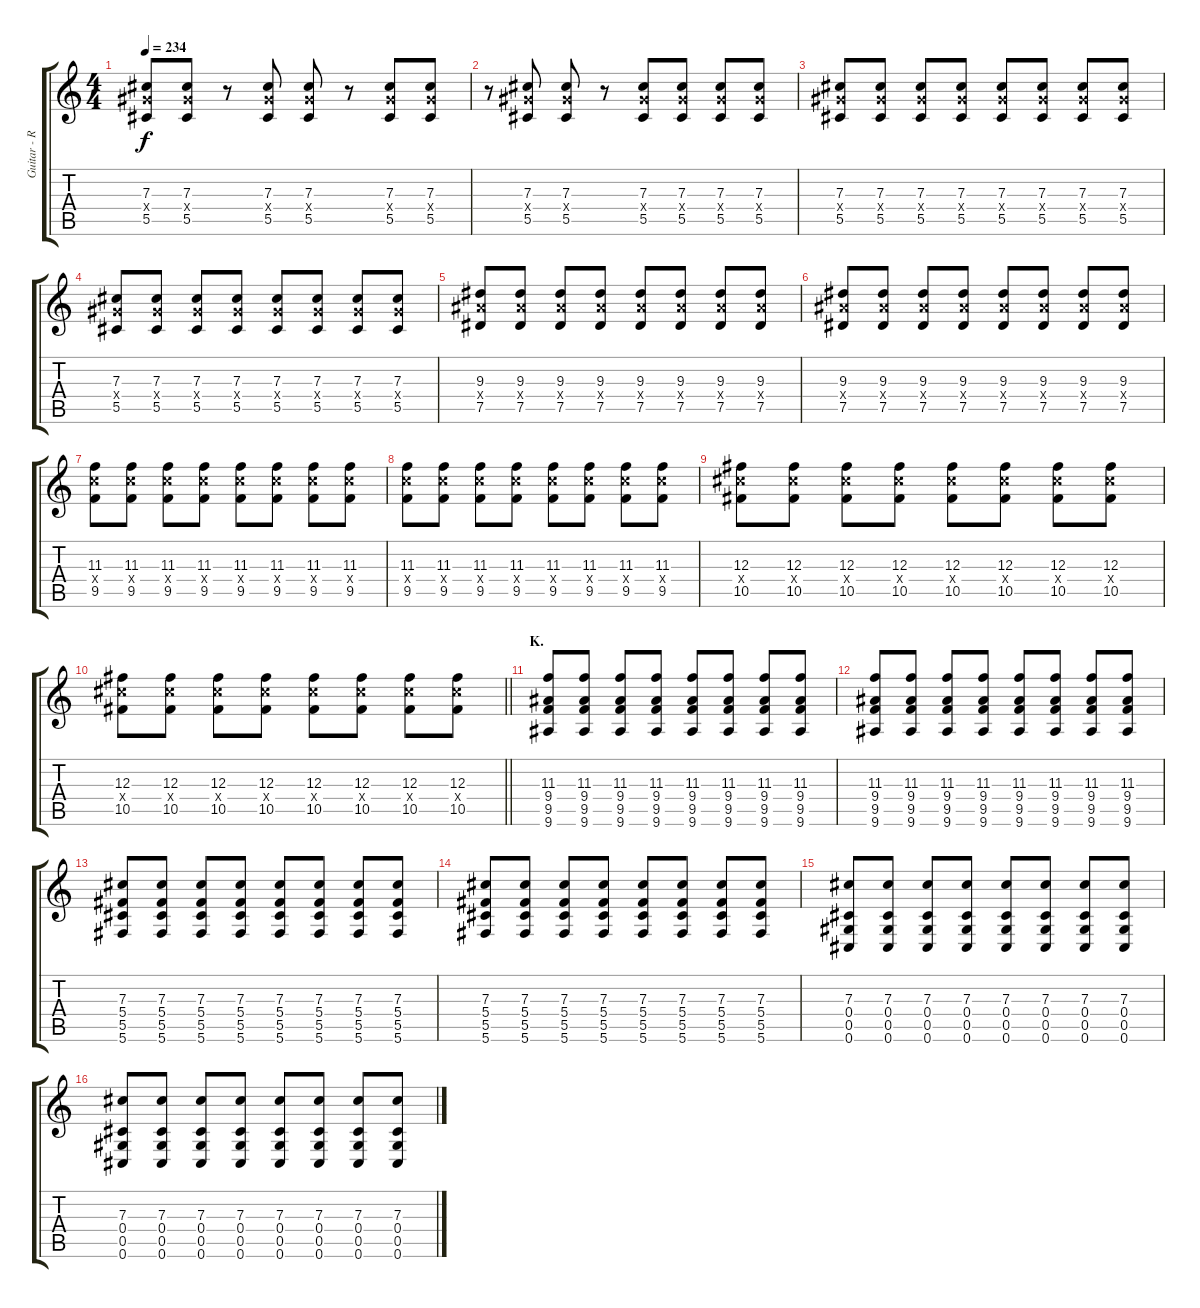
\track ("Guitar - Right" "Guitar - R") {instrument distortionguitar}
\staff {score tabs}
\tuning (Eb4 Bb3 Gb3 Db3 Ab2 Db2) {hide}
\ts (4 4)
\tempo 234
\clef g2
\ks c
(7.3 7.4{x} 5.5).8{dy f} (7.3 7.4{x} 5.5).8 r.8 (7.3 7.4{x} 5.5).8 (7.3 7.4{x} 5.5).8 r.8 (7.3 7.4{x} 5.5).8 (7.3 7.4{x} 5.5).8 |
r.8 (7.3 7.4{x} 5.5).8 (7.3 7.4{x} 5.5).8 r.8 (7.3 7.4{x} 5.5).8 (7.3 7.4{x} 5.5).8 (7.3 7.4{x} 5.5).8 (7.3 7.4{x} 5.5).8 |
(7.3 7.4{x} 5.5).8 (7.3 7.4{x} 5.5).8 (7.3 7.4{x} 5.5).8 (7.3 7.4{x} 5.5).8 (7.3 7.4{x} 5.5).8 (7.3 7.4{x} 5.5).8 (7.3 7.4{x} 5.5).8 (7.3 7.4{x} 5.5).8 |
(7.3 7.4{x} 5.5).8 (7.3 7.4{x} 5.5).8 (7.3 7.4{x} 5.5).8 (7.3 7.4{x} 5.5).8 (7.3 7.4{x} 5.5).8 (7.3 7.4{x} 5.5).8 (7.3 7.4{x} 5.5).8 (7.3 7.4{x} 5.5).8 |
(9.3 9.4{x} 7.5).8 (9.3 9.4{x} 7.5).8 (9.3 9.4{x} 7.5).8 (9.3 9.4{x} 7.5).8 (9.3 9.4{x} 7.5).8 (9.3 9.4{x} 7.5).8 (9.3 9.4{x} 7.5).8 (9.3 9.4{x} 7.5).8 |
(9.3 9.4{x} 7.5).8 (9.3 9.4{x} 7.5).8 (9.3 9.4{x} 7.5).8 (9.3 9.4{x} 7.5).8 (9.3 9.4{x} 7.5).8 (9.3 9.4{x} 7.5).8 (9.3 9.4{x} 7.5).8 (9.3 9.4{x} 7.5).8 |
(11.3 11.4{x} 9.5).8 (11.3 11.4{x} 9.5).8 (11.3 11.4{x} 9.5).8 (11.3 11.4{x} 9.5).8 (11.3 11.4{x} 9.5).8 (11.3 11.4{x} 9.5).8 (11.3 11.4{x} 9.5).8 (11.3 11.4{x} 9.5).8 |
(11.3 11.4{x} 9.5).8 (11.3 11.4{x} 9.5).8 (11.3 11.4{x} 9.5).8 (11.3 11.4{x} 9.5).8 (11.3 11.4{x} 9.5).8 (11.3 11.4{x} 9.5).8 (11.3 11.4{x} 9.5).8 (11.3 11.4{x} 9.5).8 |
(12.3 12.4{x} 10.5).8 (12.3 12.4{x} 10.5).8 (12.3 12.4{x} 10.5).8 (12.3 12.4{x} 10.5).8 (12.3 12.4{x} 10.5).8 (12.3 12.4{x} 10.5).8 (12.3 12.4{x} 10.5).8 (12.3 12.4{x} 10.5).8 |
\barLineRight lightlight
(12.3 12.4{x} 10.5).8 (12.3 12.4{x} 10.5).8 (12.3 12.4{x} 10.5).8 (12.3 12.4{x} 10.5).8 (12.3 12.4{x} 10.5).8 (12.3 12.4{x} 10.5).8 (12.3 12.4{x} 10.5).8 (12.3 12.4{x} 10.5).8 |
\section ("" "K.")
(11.3 9.4 9.5 9.6).8 (11.3 9.4 9.5 9.6).8 (11.3 9.4 9.5 9.6).8 (11.3 9.4 9.5 9.6).8 (11.3 9.4 9.5 9.6).8 (11.3 9.4 9.5 9.6).8 (11.3 9.4 9.5 9.6).8 (11.3 9.4 9.5 9.6).8 |
(11.3 9.4 9.5 9.6).8 (11.3 9.4 9.5 9.6).8 (11.3 9.4 9.5 9.6).8 (11.3 9.4 9.5 9.6).8 (11.3 9.4 9.5 9.6).8 (11.3 9.4 9.5 9.6).8 (11.3 9.4 9.5 9.6).8 (11.3 9.4 9.5 9.6).8 |
(7.3 5.4 5.5 5.6).8 (7.3 5.4 5.5 5.6).8 (7.3 5.4 5.5 5.6).8 (7.3 5.4 5.5 5.6).8 (7.3 5.4 5.5 5.6).8 (7.3 5.4 5.5 5.6).8 (7.3 5.4 5.5 5.6).8 (7.3 5.4 5.5 5.6).8 |
(7.3 5.4 5.5 5.6).8 (7.3 5.4 5.5 5.6).8 (7.3 5.4 5.5 5.6).8 (7.3 5.4 5.5 5.6).8 (7.3 5.4 5.5 5.6).8 (7.3 5.4 5.5 5.6).8 (7.3 5.4 5.5 5.6).8 (7.3 5.4 5.5 5.6).8 |
(7.3 0.4 0.5 0.6).8 (7.3 0.4 0.5 0.6).8 (7.3 0.4 0.5 0.6).8 (7.3 0.4 0.5 0.6).8 (7.3 0.4 0.5 0.6).8 (7.3 0.4 0.5 0.6).8 (7.3 0.4 0.5 0.6).8 (7.3 0.4 0.5 0.6).8 |
(7.3 0.4 0.5 0.6).8 (7.3 0.4 0.5 0.6).8 (7.3 0.4 0.5 0.6).8 (7.3 0.4 0.5 0.6).8 (7.3 0.4 0.5 0.6).8 (7.3 0.4 0.5 0.6).8 (7.3 0.4 0.5 0.6).8 (7.3 0.4 0.5 0.6).8
